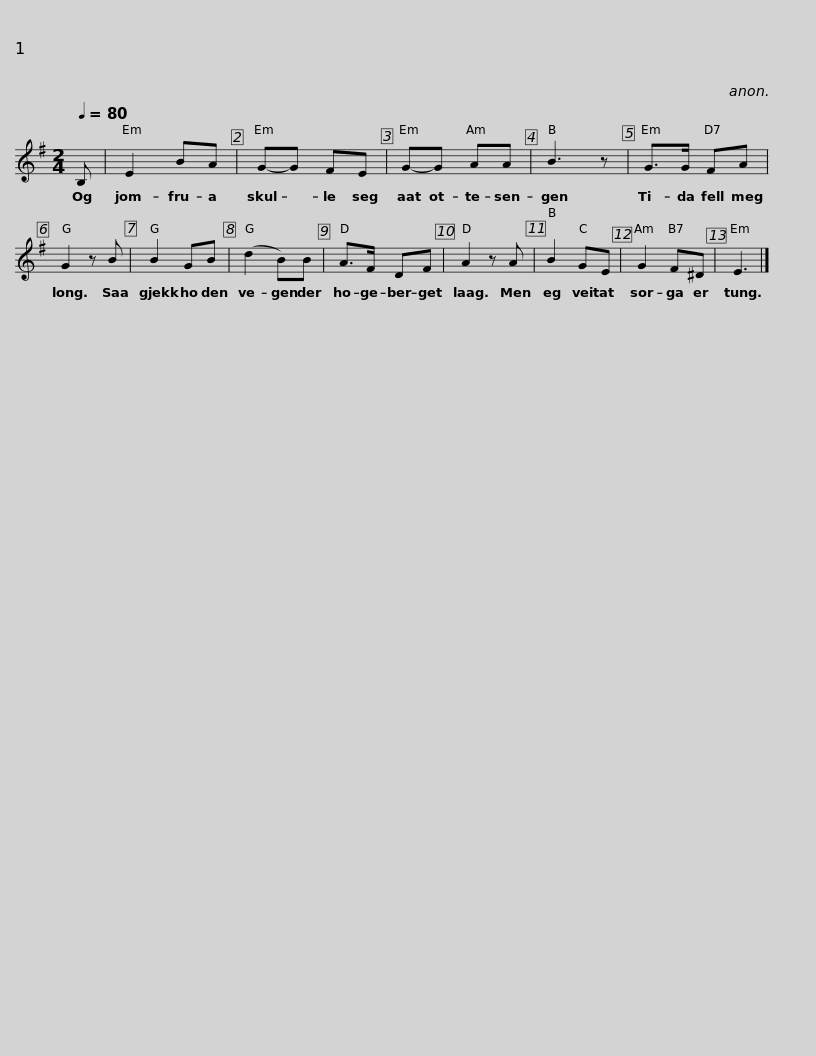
X:1
L:1/8
Q:1/4=80
M:2/4
I:linebreak $
K:Emin
V:1 treble
V:1
 B, | E2 BA | G-G FE | G-G AA | B3 z | %5
 G>G FA | G2 z B | B2 GB |$ (d2 B)B | A>F DF | %10
 A2 z A | B2 GE | G2 F^D | E3 |] %14
